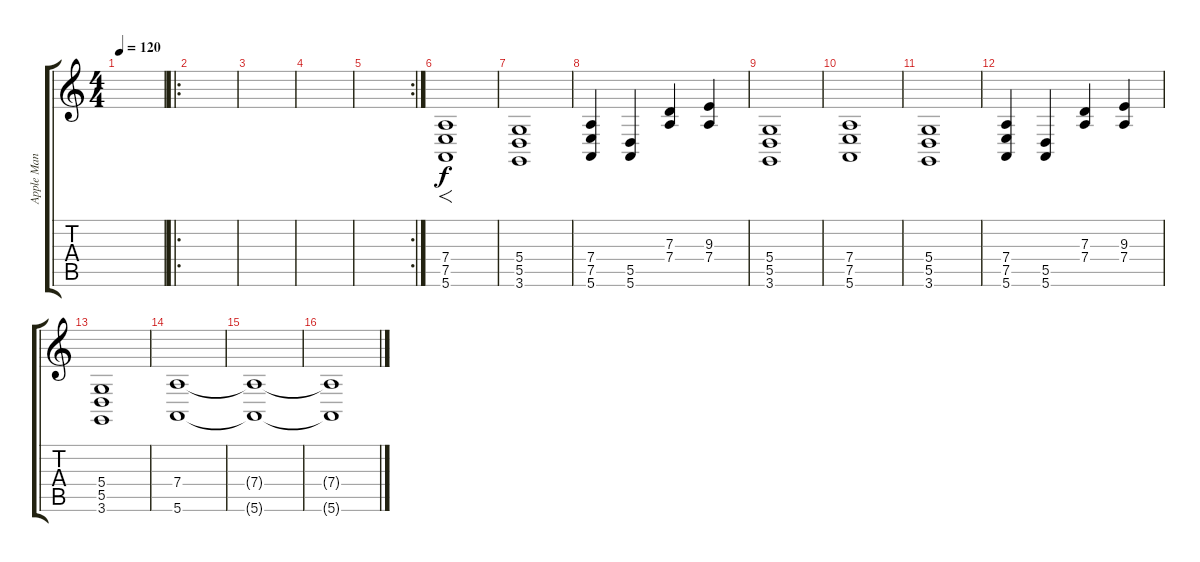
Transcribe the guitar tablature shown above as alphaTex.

\track ("Apple Man" "Apple Man") {instrument stringensemble2}
\staff {score tabs}
\tuning (E4 B3 G3 D3 A2 E2) {hide}
\ts (4 4)
\tempo 120
\clef g2
\ks c
|
\ro
|
|
|
\rc 2
|
(7.4 7.5 5.6).1{f} |
(5.4 5.5 3.6).1 |
(7.4 7.5 5.6).4 (5.5 5.6).4 (7.3 7.4).4 (9.3 7.4).4 |
(5.4 5.5 3.6).1 |
(7.4 7.5 5.6).1 |
(5.4 5.5 3.6).1 |
(7.4 7.5 5.6).4 (5.5 5.6).4 (7.3 7.4).4 (9.3 7.4).4 |
(5.4 5.5 3.6).1 |
(7.4 5.6).1 |
(7.4{t} 5.6{t}).1 |
(7.4{t} 5.6{t}).1
